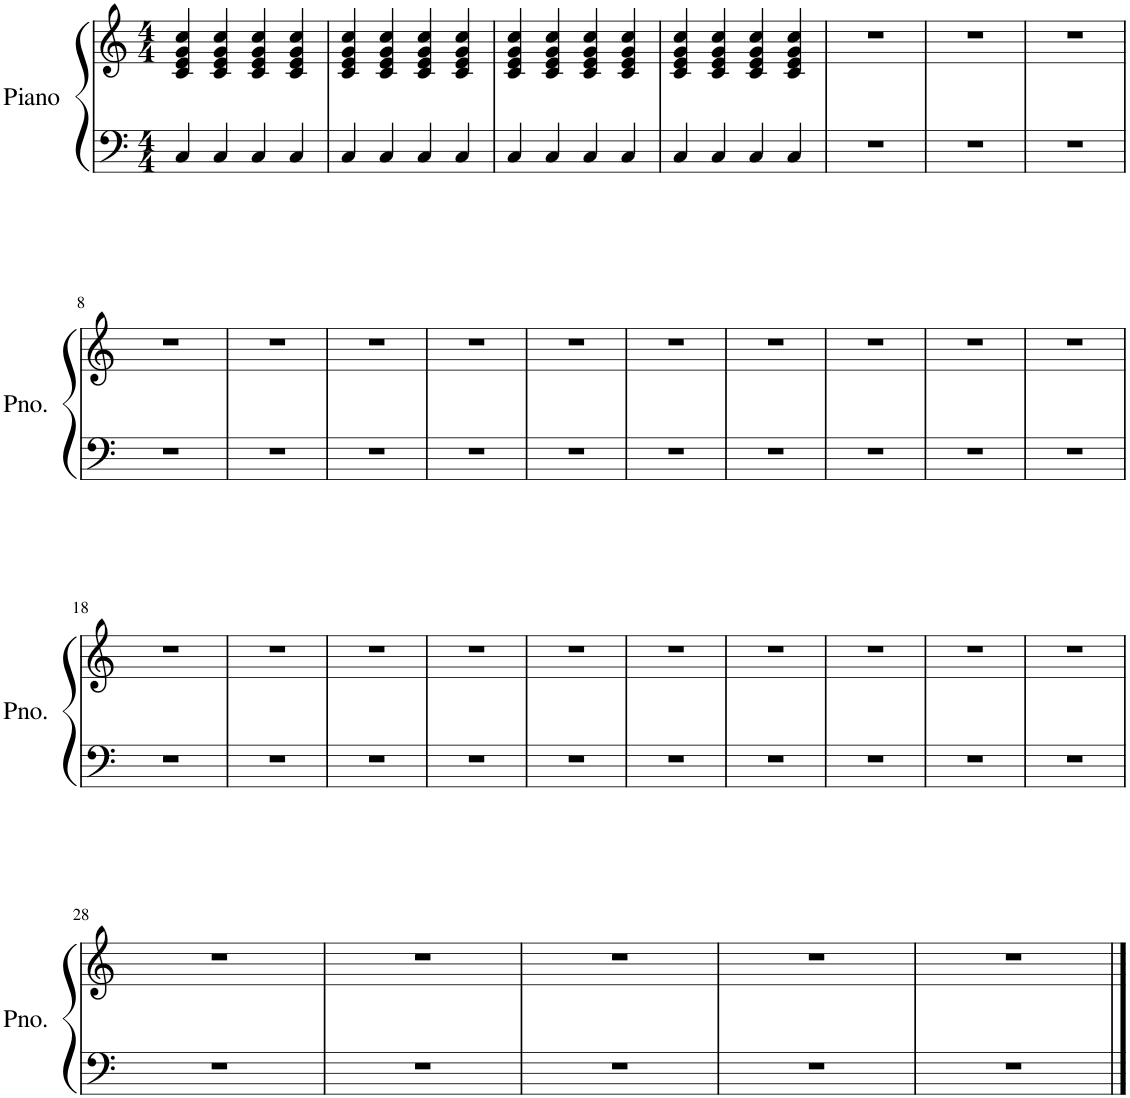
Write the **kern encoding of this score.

**kern	**kern
*part1	*part1
*staff2	*staff1
*I"Piano	*
*I'Pno.	*
*clefF4	*clefG2
*k[]	*k[]
*M4/4	*M4/4
=1	=1
4C/	4c/ 4e/ 4g/ 4cc/
4C/	4c/ 4e/ 4g/ 4cc/
4C/	4c/ 4e/ 4g/ 4cc/
4C/	4c/ 4e/ 4g/ 4cc/
=2	=2
4C/	4c/ 4e/ 4g/ 4cc/
4C/	4c/ 4e/ 4g/ 4cc/
4C/	4c/ 4e/ 4g/ 4cc/
4C/	4c/ 4e/ 4g/ 4cc/
=3	=3
4C/	4c/ 4e/ 4g/ 4cc/
4C/	4c/ 4e/ 4g/ 4cc/
4C/	4c/ 4e/ 4g/ 4cc/
4C/	4c/ 4e/ 4g/ 4cc/
=4	=4
4C/	4c/ 4e/ 4g/ 4cc/
4C/	4c/ 4e/ 4g/ 4cc/
4C/	4c/ 4e/ 4g/ 4cc/
4C/	4c/ 4e/ 4g/ 4cc/
=5	=5
1r	1r
=6	=6
1r	1r
=7	=7
1r	1r
!!LO:LB:g=z
=8	=8
1r	1r
=9	=9
1r	1r
=10	=10
1r	1r
=11	=11
1r	1r
=12	=12
1r	1r
=13	=13
1r	1r
=14	=14
1r	1r
=15	=15
1r	1r
=16	=16
1r	1r
=17	=17
1r	1r
!!LO:LB:g=z
=18	=18
1r	1r
=19	=19
1r	1r
=20	=20
1r	1r
=21	=21
1r	1r
=22	=22
1r	1r
=23	=23
1r	1r
=24	=24
1r	1r
=25	=25
1r	1r
=26	=26
1r	1r
=27	=27
1r	1r
!!LO:LB:g=z
=28	=28
1r	1r
=29	=29
1r	1r
=30	=30
1r	1r
=31	=31
1r	1r
=32	=32
1r	1r
==	==
*-	*-
